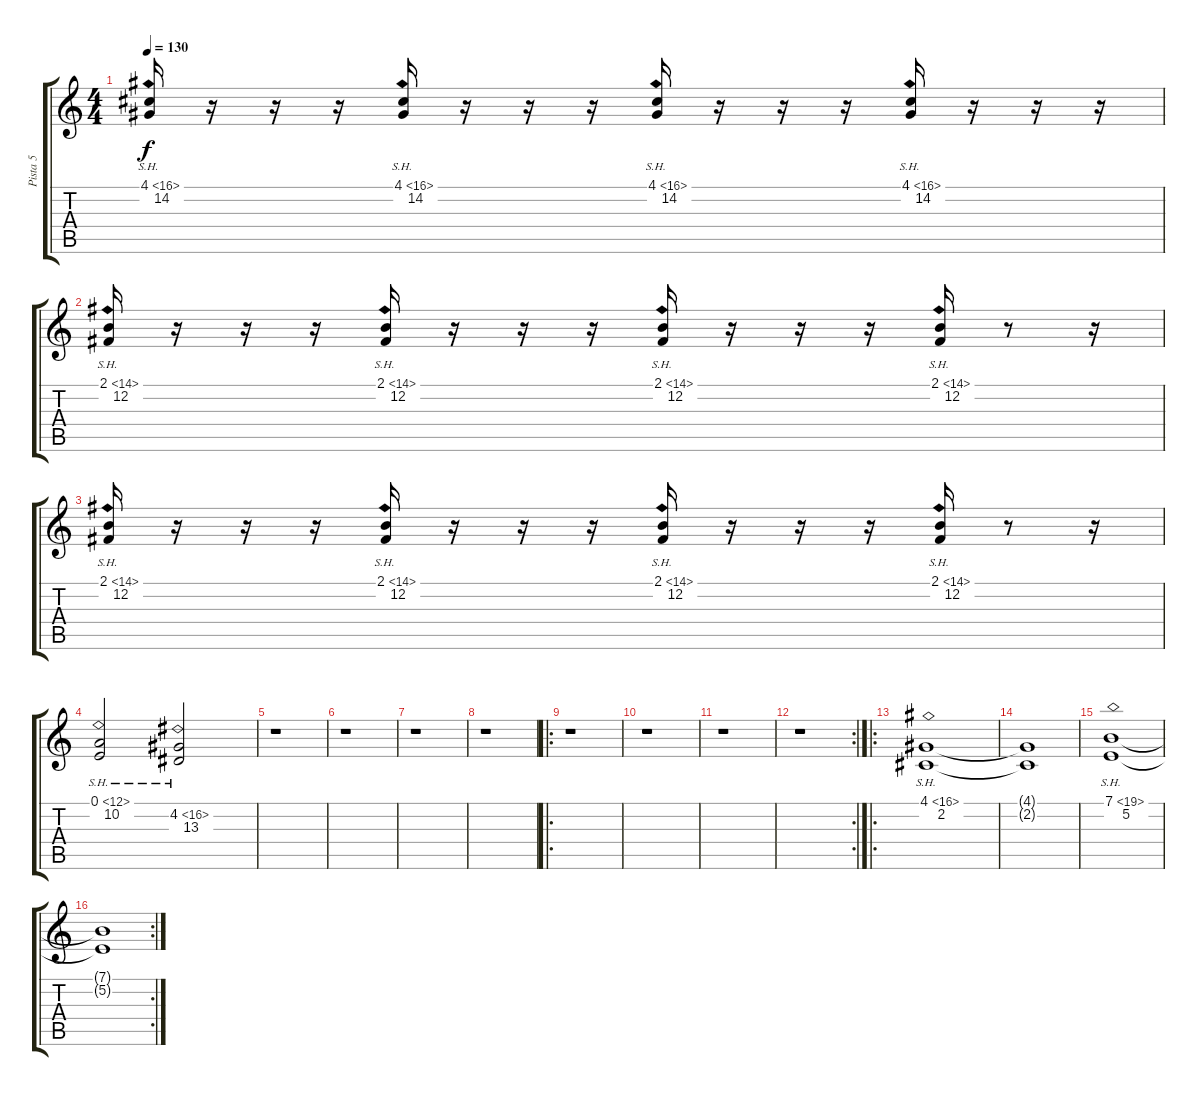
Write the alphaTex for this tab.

\track ("Pista 5" "Pista 5") {instrument stringensemble1}
\staff {score tabs}
\tuning (E4 B3 G3 D3 A2 E2) {hide}
\ts (4 4)
\tempo 130
\clef g2
\ks c
(4.1{sh 12} 14.2).16{dy f} r.16 r.16 r.16 (4.1{sh 12} 14.2).16 r.16 r.16 r.16 (4.1{sh 12} 14.2).16 r.16 r.16 r.16 (4.1{sh 12} 14.2).16 r.16 r.16 r.16 |
(2.1{sh 12} 12.2).16 r.16 r.16 r.16 (2.1{sh 12} 12.2).16 r.16 r.16 r.16 (2.1{sh 12} 12.2).16 r.16 r.16 r.16 (2.1{sh 12} 12.2).16 r.8 r.16 |
(2.1{sh 12} 12.2).16 r.16 r.16 r.16 (2.1{sh 12} 12.2).16 r.16 r.16 r.16 (2.1{sh 12} 12.2).16 r.16 r.16 r.16 (2.1{sh 12} 12.2).16 r.8 r.16 |
(0.1{sh 12} 10.2).2 (4.2{sh 12} 13.3).2 |
r.1 |
r.1 |
r.1 |
r.1 |
\ro
r.1 |
r.1 |
r.1 |
\rc 2
r.1 |
\ro
(4.1{sh 12} 2.2).1 |
(4.1{t} 2.2{t}).1 |
(7.1{sh 12} 5.2).1 |
\rc 2
(7.1{t} 5.2{t}).1
